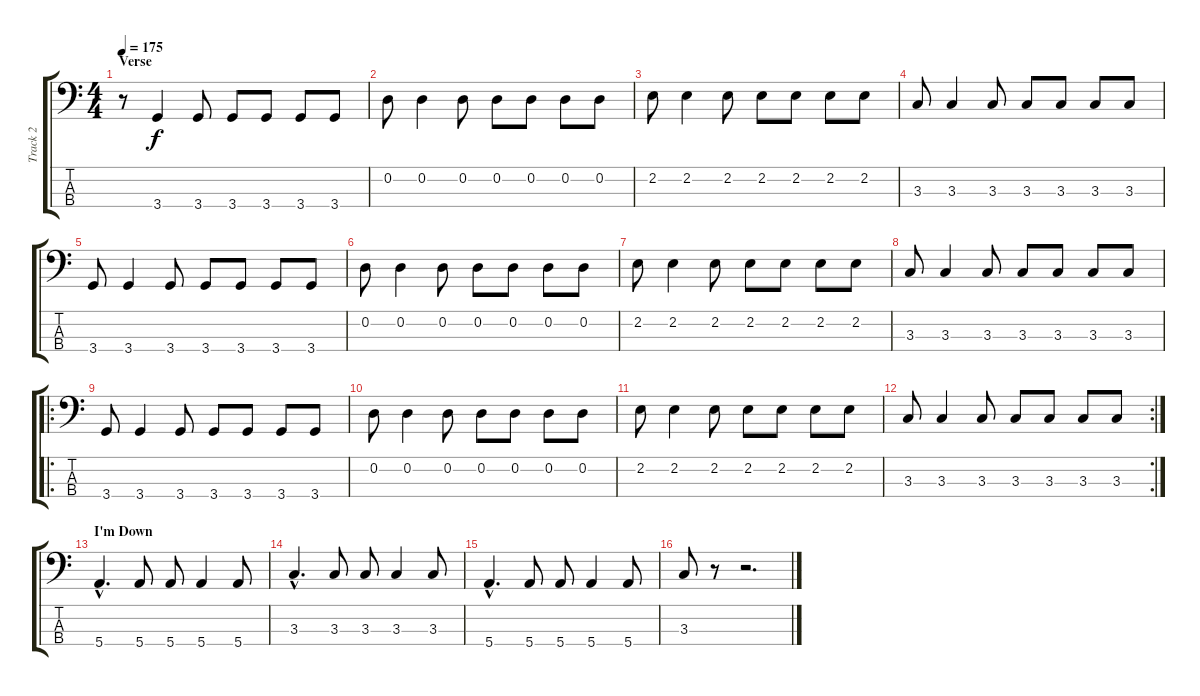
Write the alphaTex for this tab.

\track ("Track 2" "Track 2") {instrument electricbasspick}
\staff {score tabs}
\tuning (G2 D2 A1 E1) {hide}
\ts (4 4)
\section ("" "Verse")
\tempo 175
\clef f4
\ks c
r.8{dy f} 3.4.4 3.4.8 3.4.8 3.4.8 3.4.8 3.4.8 |
0.2.8 0.2.4 0.2.8 0.2.8 0.2.8 0.2.8 0.2.8 |
2.2.8 2.2.4 2.2.8 2.2.8 2.2.8 2.2.8 2.2.8 |
3.3.8 3.3.4 3.3.8 3.3.8 3.3.8 3.3.8 3.3.8 |
3.4.8 3.4.4 3.4.8 3.4.8 3.4.8 3.4.8 3.4.8 |
0.2.8 0.2.4 0.2.8 0.2.8 0.2.8 0.2.8 0.2.8 |
2.2.8 2.2.4 2.2.8 2.2.8 2.2.8 2.2.8 2.2.8 |
3.3.8 3.3.4 3.3.8 3.3.8 3.3.8 3.3.8 3.3.8 |
\ro
\section ("" "")
3.4.8 3.4.4 3.4.8 3.4.8 3.4.8 3.4.8 3.4.8 |
0.2.8 0.2.4 0.2.8 0.2.8 0.2.8 0.2.8 0.2.8 |
2.2.8 2.2.4 2.2.8 2.2.8 2.2.8 2.2.8 2.2.8 |
\rc 2
3.3.8 3.3.4 3.3.8 3.3.8 3.3.8 3.3.8 3.3.8 |
\section ("" "I'm Down")
5.4{hac}.4{d} 5.4.8 5.4.8 5.4.4 5.4.8 |
3.3{hac}.4{d} 3.3.8 3.3.8 3.3.4 3.3.8 |
5.4{hac}.4{d} 5.4.8 5.4.8 5.4.4 5.4.8 |
3.3.8 r.8 r.2{d}
